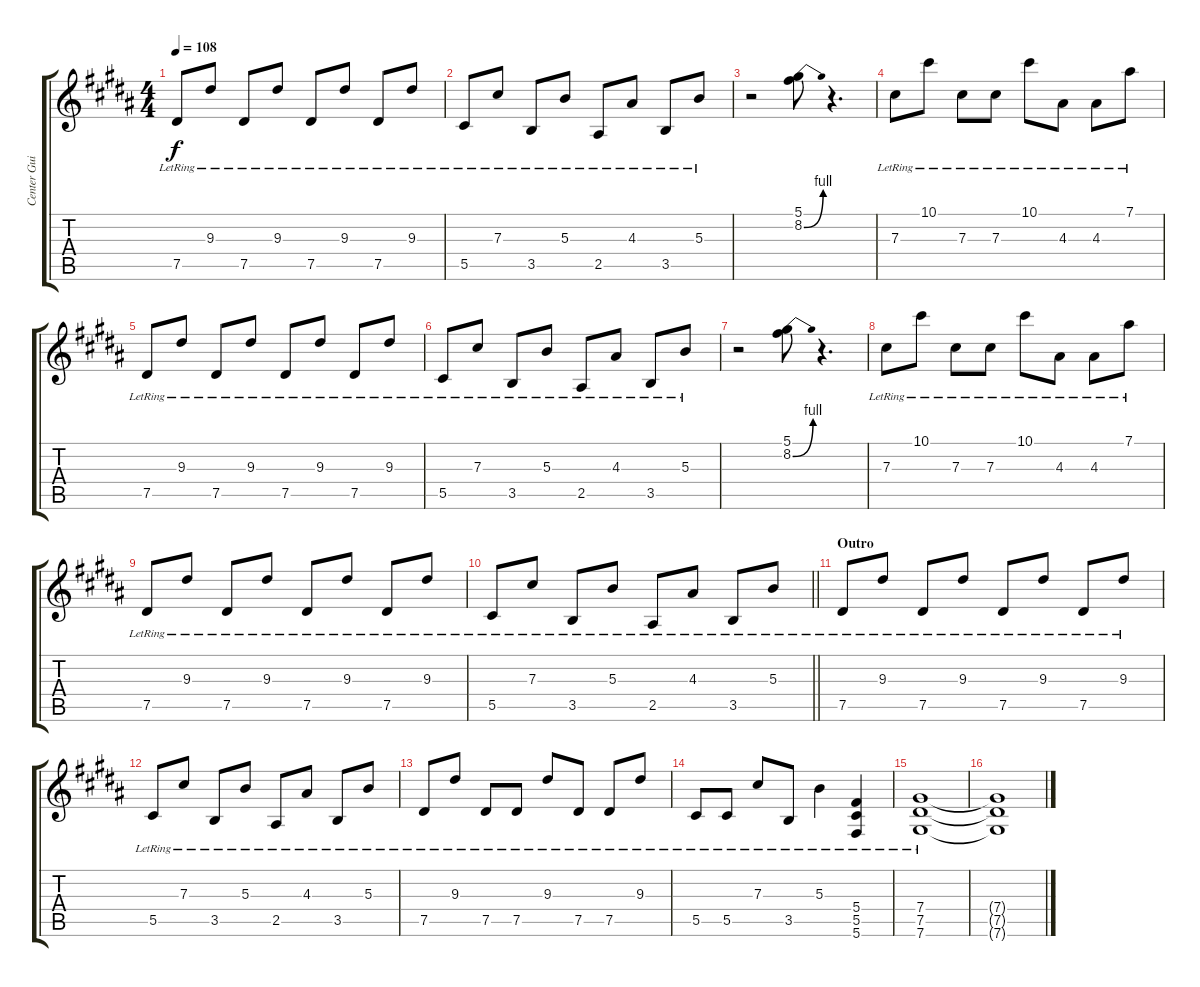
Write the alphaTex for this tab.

\track ("Center Guitar" "Center Gui") {instrument distortionguitar}
\staff {score tabs}
\tuning (Eb4 Bb3 Gb3 Db3 Ab2 Db2) {hide}
\ts (4 4)
\tempo 108
\clef g2
\ks b
7.5{lr}.8{dy f} 9.3{lr}.8 7.5{lr}.8 9.3{lr}.8 7.5{lr}.8 9.3{lr}.8 7.5{lr}.8 9.3{lr}.8 |
5.5{lr}.8 7.3{lr}.8 3.5{lr}.8 5.3{lr}.8 2.5{lr}.8 4.3{lr}.8 3.5{lr}.8 5.3{lr}.8 |
r.2{volume 11 instrument distortionguitar} (5.1 8.2{be (bend 0 0 60 4)}).8 r.4{d} |
7.3{lr}.8{volume 8 instrument electricguitarclean} 10.1{lr}.8 7.3{lr}.8 7.3{lr}.8 10.1{lr}.8 4.3{lr}.8 4.3{lr}.8 7.1{lr}.8 |
7.5{lr}.8 9.3{lr}.8 7.5{lr}.8 9.3{lr}.8 7.5{lr}.8 9.3{lr}.8 7.5{lr}.8 9.3{lr}.8 |
5.5{lr}.8 7.3{lr}.8 3.5{lr}.8 5.3{lr}.8 2.5{lr}.8 4.3{lr}.8 3.5{lr}.8 5.3{lr}.8 |
r.2{volume 11 instrument distortionguitar} (5.1 8.2{be (bend 0 0 60 4)}).8 r.4{d} |
7.3{lr}.8{volume 8 instrument electricguitarclean} 10.1{lr}.8 7.3{lr}.8 7.3{lr}.8 10.1{lr}.8 4.3{lr}.8 4.3{lr}.8 7.1{lr}.8 |
7.5{lr}.8 9.3{lr}.8 7.5{lr}.8 9.3{lr}.8 7.5{lr}.8 9.3{lr}.8 7.5{lr}.8 9.3{lr}.8 |
\barLineRight lightlight
5.5{lr}.8 7.3{lr}.8 3.5{lr}.8 5.3{lr}.8 2.5{lr}.8 4.3{lr}.8 3.5{lr}.8 5.3{lr}.8 |
\section ("" "Outro")
7.5{lr}.8 9.3{lr}.8 7.5{lr}.8 9.3{lr}.8 7.5{lr}.8 9.3{lr}.8 7.5{lr}.8 9.3{lr}.8 |
5.5{lr}.8 7.3{lr}.8 3.5{lr}.8 5.3{lr}.8 2.5{lr}.8 4.3{lr}.8 3.5{lr}.8 5.3{lr}.8 |
7.5{lr}.8 9.3{lr}.8 7.5{lr}.8 7.5{lr}.8 9.3{lr}.8 7.5{lr}.8 7.5{lr}.8 9.3{lr}.8 |
5.5{lr}.8 5.5{lr}.8 7.3{lr}.8 3.5{lr}.8 5.3{lr}.4 (5.4{lr} 5.5 5.6).4 |
(7.4{lr} 7.5 7.6).1{volume 8} |
(7.4{t} 7.5{t} 7.6{t}).1
